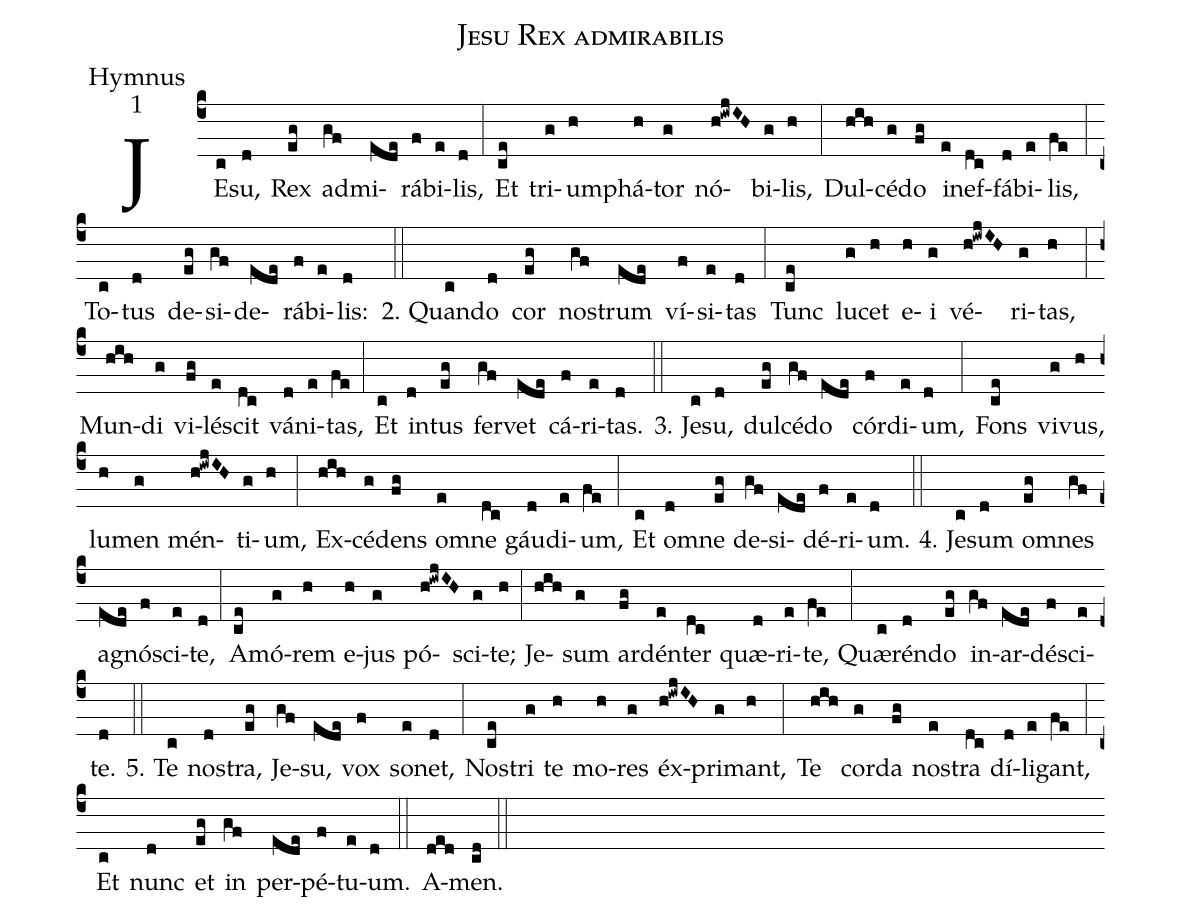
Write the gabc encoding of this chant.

name:Jesu Rex admirabilis;
office-part:Hymnus;
mode:1;
%%
(c4)JE(c)su,(d) Rex(eg) ad(gf)mi(ede)rá(f)bi(e)lis,(d) (:) Et(ce) tri(g)um(h)phá(h)tor(g) nó(h!iwjIH)bi(g)lis,(h) (:) Dul(hih)cé(g)do(fg) in(e)ef(dc)fá(d)bi(e)lis,(fe) (:) To(c)tus(d) de(eg)si(gf)de(ede)rá(f)bi(e)lis:(d) (::)
2. Quan(c)do(d) cor(eg) nos(gf)trum(ede) ví(f)si(e)tas(d) (:) Tunc(ce) lu(g)cet(h) e(h)i(g) vé(h!iwjIH)ri(g)tas,(h) (:) Mun(hih)di(g) vi(fg)lé(e)scit(dc) vá(d)ni(e)tas,(fe) (:) Et(c) in(d)tus(eg) fer(gf)vet(ede) cá(f)ri(e)tas.(d) (::)

3. Je(c)su,(d) dul(eg)cé(gf)do(ede) cór(f)di(e)um,(d) (:) Fons(ce) vi(g)vus,(h) lu(h)men(g) mén(h!iwjIH)ti(g)um,(h) (:) Ex(hih)cé(g)dens(fg) om(e)ne(dc) gáu(d)di(e)um,(fe) (:) Et(c) om(d)ne(eg) de(gf)si(ede)dé(f)ri(e)um.(d) (::)

4. Je(c)sum(d) om(eg)nes(gf) a(ede)gnó(f)sci(e)te,(d) (:) A(ce)mó(g)rem(h) e(h)jus(g) pó(h!iwjIH)sci(g)te;(h) (:) Je(hih)sum(g) ar(fg)dén(e)ter(dc) quæ(d)ri(e)te,(fe) (:) Quæ(c)rén(d)do(eg) in(gf)ar(ede)dé(f)sci(e)te.(d) (::)

5. Te(c) nos(d)tra,(eg) Je(gf)su,(ede) vox(f) so(e)net,(d) (:) Nos(ce)tri(g) te(h) mo(h)res(g) éx(h!iwjIH)pri(g)mant,(h) (:) Te(hih) cor(g)da(fg) nos(e)tra(dc) dí(d)li(e)gant,(fe) (:) Et(c) nunc(d) et(eg) in(gf) per(ede)pé(f)tu(e)um.(d) (::) A(ded)men.(cd) (::)
